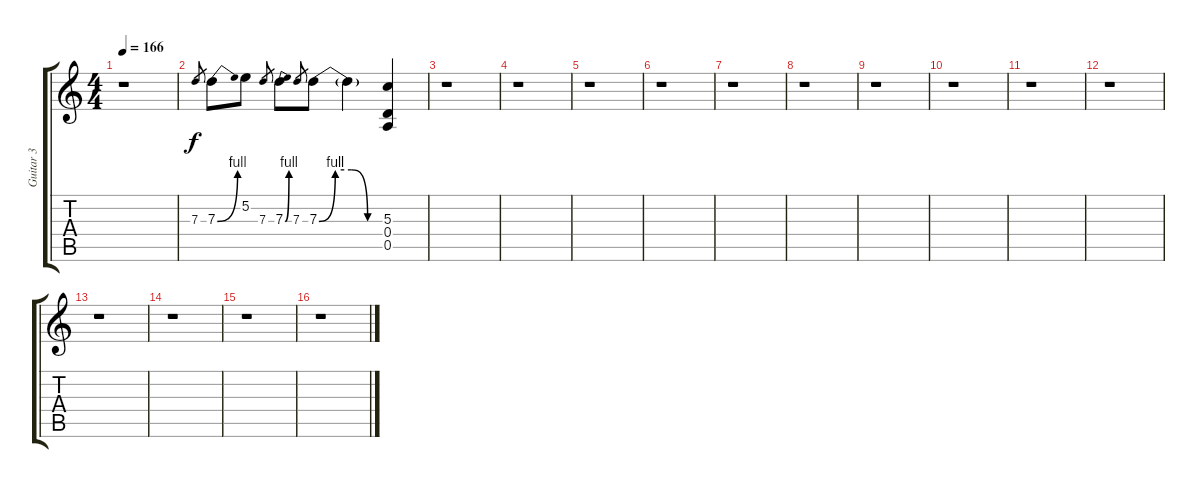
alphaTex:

\track ("Guitar 3" "Guitar 3") {instrument distortionguitar}
\staff {score tabs}
\tuning (E4 B3 G3 D3 A2 E2) {hide}
\ts (4 4)
\tempo 166
\clef g2
\ks c
r.1{dy f} |
7.3.8{gr} 7.3{be (bend 0 0 60 4)}.8 5.2.8 7.3.8{gr} 7.3{be (bend 0 0 60 4)}.8 7.3.8{gr} 7.3{be (custom 0 0 15 4 30 4 45 0 60 0)}.8 7.3{t}.4 (5.3 0.4 0.5).4 |
r.1 |
r.1 |
r.1 |
r.1 |
r.1 |
r.1 |
r.1 |
r.1 |
r.1 |
r.1 |
r.1 |
r.1 |
r.1 |
r.1
